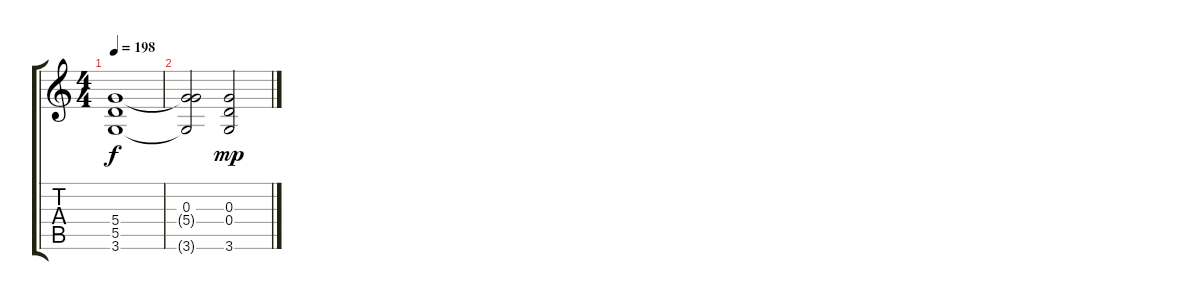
\track "" {instrument distortionguitar}
\staff {score tabs}
\tuning (E4 B3 G3 D3 A2 E2) {hide}
\ts (4 4)
\tempo 198
\clef g2
\ks c
(5.4{t} 5.5{t} 3.6{t}).1{dy f} |
(0.3 5.4{t} 3.6{t}).2 (0.3 0.4 3.6).2{dy mp}
